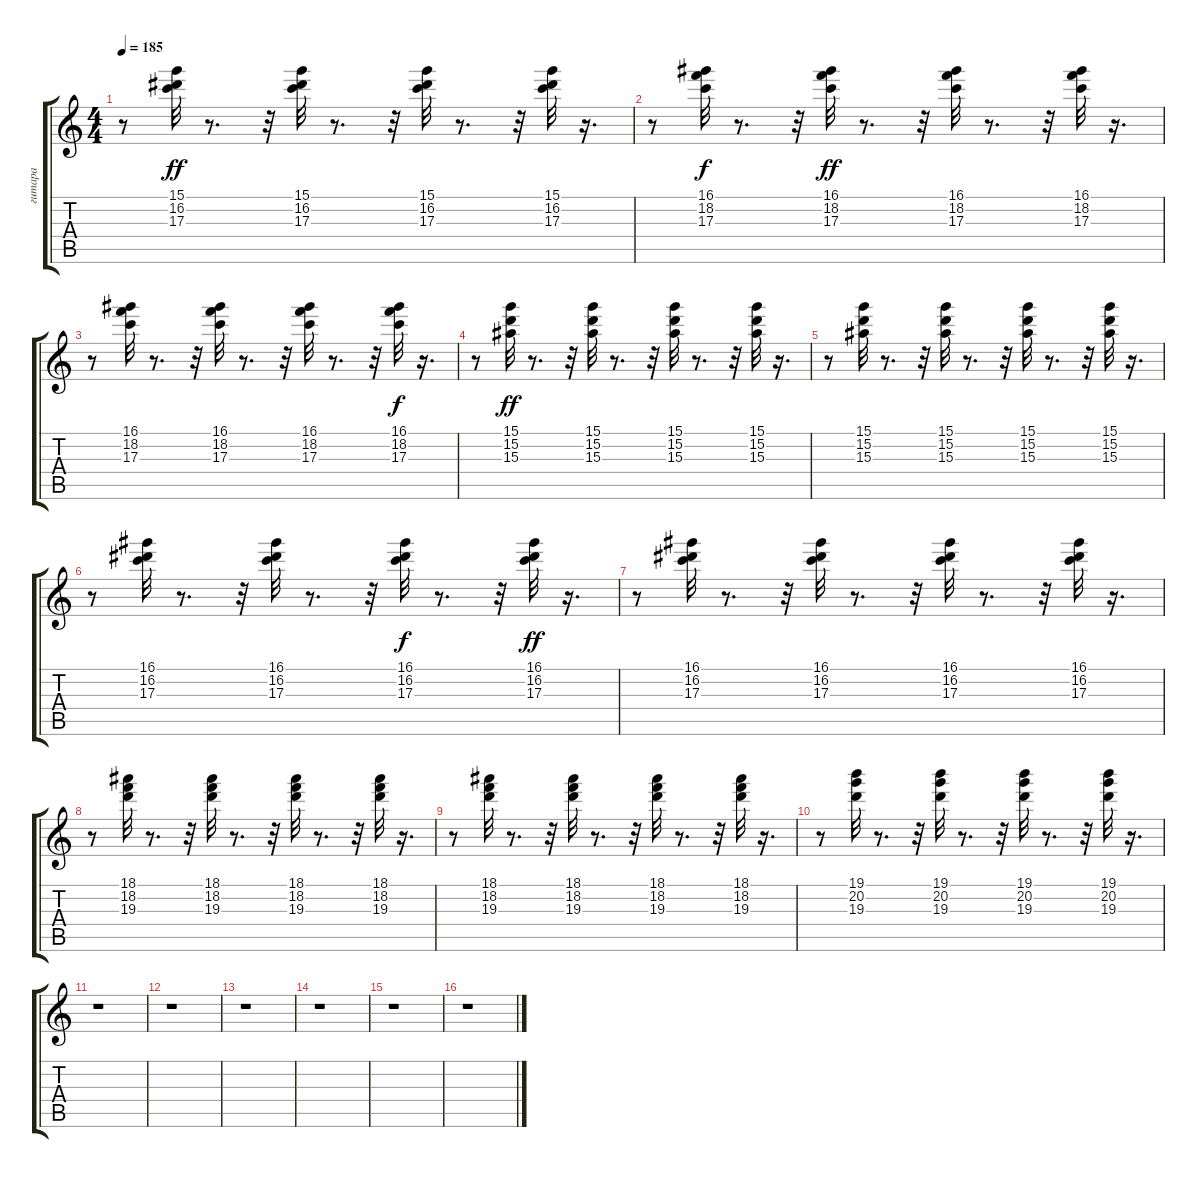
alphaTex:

\track ("гитара" "гитара") {instrument acousticguitarsteel}
\staff {score tabs}
\tuning (E4 B3 G3 D3 A2 E2) {hide}
\ts (4 4)
\tempo 185
\clef g2
\ks c
r.8{dy ff} (15.1 16.2 17.3).32 r.8{d} r.32 (15.1 16.2 17.3).32 r.8{d} r.32 (15.1 16.2 17.3).32 r.8{d} r.32 (15.1 16.2 17.3).32 r.16{d} |
r.8 (16.1 18.2 17.3).32{dy f} r.8{d} r.32 (16.1 18.2 17.3).32{dy ff} r.8{d} r.32 (16.1 18.2 17.3).32 r.8{d} r.32 (16.1 18.2 17.3).32 r.16{d} |
r.8 (16.1 18.2 17.3).32 r.8{d} r.32 (16.1 18.2 17.3).32 r.8{d} r.32 (16.1 18.2 17.3).32 r.8{d} r.32 (16.1 18.2 17.3).32{dy f} r.16{d} |
r.8 (15.1 15.2 15.3).32{dy ff} r.8{d} r.32 (15.1 15.2 15.3).32 r.8{d} r.32 (15.1 15.2 15.3).32 r.8{d} r.32 (15.1 15.2 15.3).32 r.16{d} |
r.8 (15.1 15.2 15.3).32 r.8{d} r.32 (15.1 15.2 15.3).32 r.8{d} r.32 (15.1 15.2 15.3).32 r.8{d} r.32 (15.1 15.2 15.3).32 r.16{d} |
r.8 (16.1 16.2 17.3).32 r.8{d} r.32 (16.1 16.2 17.3).32 r.8{d} r.32 (16.1 16.2 17.3).32{dy f} r.8{d} r.32 (16.1 16.2 17.3).32{dy ff} r.16{d} |
r.8 (16.1 16.2 17.3).32 r.8{d} r.32 (16.1 16.2 17.3).32 r.8{d} r.32 (16.1 16.2 17.3).32 r.8{d} r.32 (16.1 16.2 17.3).32 r.16{d} |
r.8 (18.1 18.2 19.3).32 r.8{d} r.32 (18.1 18.2 19.3).32 r.8{d} r.32 (18.1 18.2 19.3).32 r.8{d} r.32 (18.1 18.2 19.3).32 r.16{d} |
r.8 (18.1 18.2 19.3).32 r.8{d} r.32 (18.1 18.2 19.3).32 r.8{d} r.32 (18.1 18.2 19.3).32 r.8{d} r.32 (18.1 18.2 19.3).32 r.16{d} |
r.8 (19.1 20.2 19.3).32 r.8{d} r.32 (19.1 20.2 19.3).32 r.8{d} r.32 (19.1 20.2 19.3).32 r.8{d} r.32 (19.1 20.2 19.3).32 r.16{d} |
r.1 |
r.1 |
r.1 |
r.1 |
r.1 |
r.1
